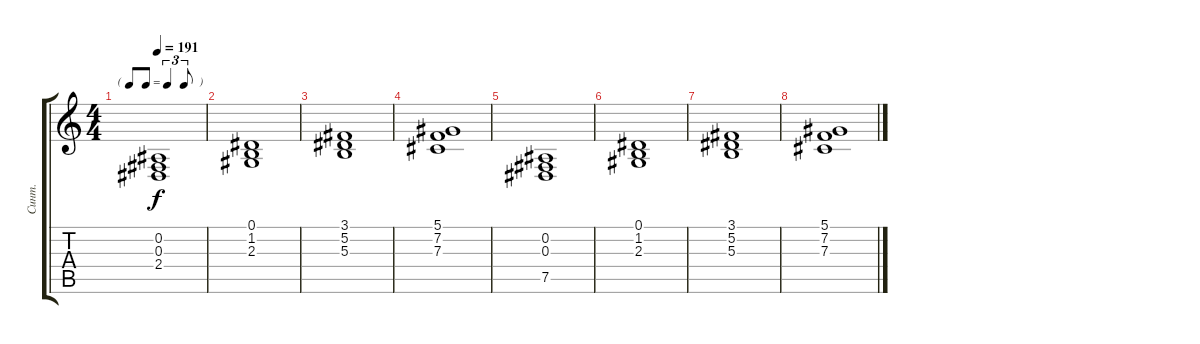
\track ("Синт." "Синт.") {instrument stringensemble2}
\staff {score tabs}
\tuning (Eb4 Bb3 Gb3 Db3 Ab2 Eb2) {hide}
\ts (4 4)
\tf triplet8th
\tempo 191
\clef g2
\ks c
(0.2 0.3 2.4).1{dy f} |
(0.1 1.2 2.3).1 |
(3.1 5.2 5.3).1 |
(5.1 7.2 7.3).1 |
(0.2 0.3 7.5).1 |
(0.1 1.2 2.3).1 |
(3.1 5.2 5.3).1 |
(5.1 7.2 7.3).1
